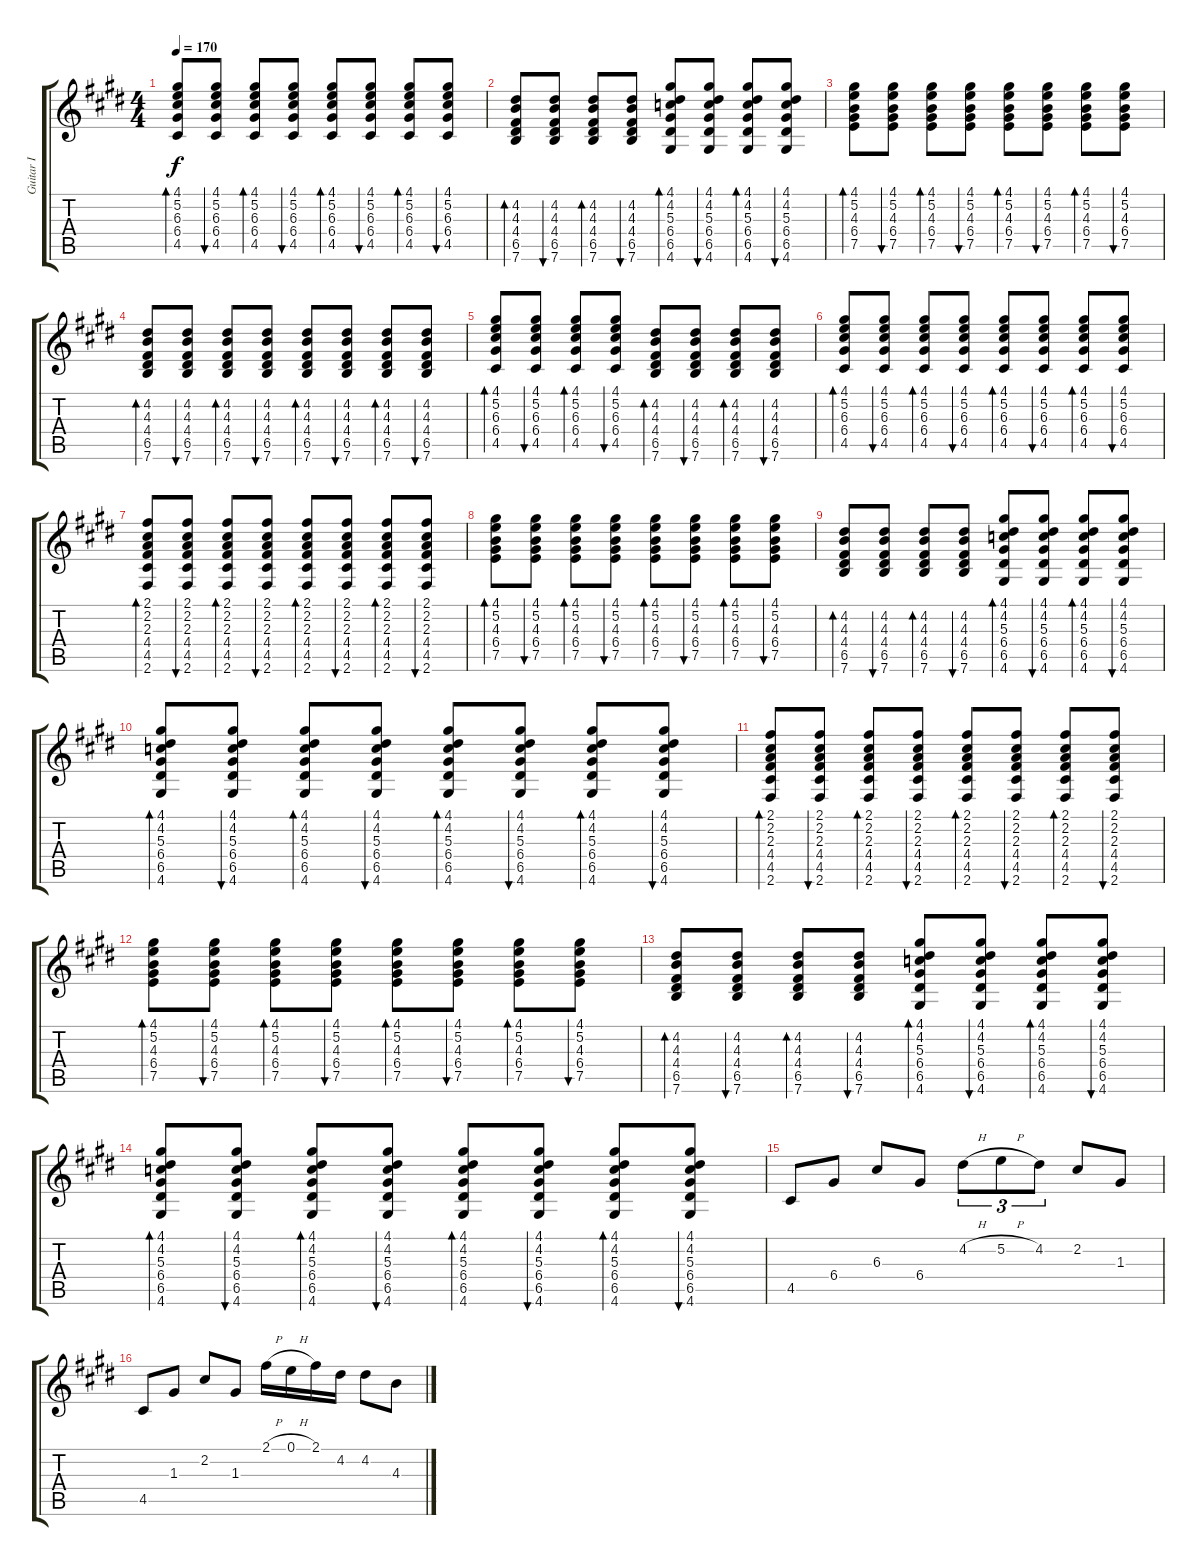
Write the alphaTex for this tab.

\track ("Guitar I" "Guitar I") {instrument acousticguitarnylon}
\staff {score tabs}
\tuning (E4 B3 G3 D3 A2 E2) {hide}
\ts (4 4)
\tempo 170
\clef g2
\ks c#minor
(4.1 5.2 6.3 6.4 4.5).8{bd 120 dy f} (4.1 5.2 6.3 6.4 4.5).8{bu 120} (4.1 5.2 6.3 6.4 4.5).8{bd 120} (4.1 5.2 6.3 6.4 4.5).8{bu 120} (4.1 5.2 6.3 6.4 4.5).8{bd 120} (4.1 5.2 6.3 6.4 4.5).8{bu 120} (4.1 5.2 6.3 6.4 4.5).8{bd 120} (4.1 5.2 6.3 6.4 4.5).8{bu 120} |
(4.2 4.3 4.4 6.5 7.6).8{bd 120} (4.2 4.3 4.4 6.5 7.6).8{bu 120} (4.2 4.3 4.4 6.5 7.6).8{bd 120} (4.2 4.3 4.4 6.5 7.6).8{bu 120} (4.1 4.2 5.3 6.4 6.5 4.6).8{bd 120} (4.1 4.2 5.3 6.4 6.5 4.6).8{bu 120} (4.1 4.2 5.3 6.4 6.5 4.6).8{bd 120} (4.1 4.2 5.3 6.4 6.5 4.6).8{bu 120} |
(4.1 5.2 4.3 6.4 7.5).8{bd 120} (4.1 5.2 4.3 6.4 7.5).8{bu 120} (4.1 5.2 4.3 6.4 7.5).8{bd 120} (4.1 5.2 4.3 6.4 7.5).8{bu 120} (4.1 5.2 4.3 6.4 7.5).8{bd 120} (4.1 5.2 4.3 6.4 7.5).8{bu 120} (4.1 5.2 4.3 6.4 7.5).8{bd 120} (4.1 5.2 4.3 6.4 7.5).8{bu 120} |
(4.2 4.3 4.4 6.5 7.6).8{bd 120} (4.2 4.3 4.4 6.5 7.6).8{bu 120} (4.2 4.3 4.4 6.5 7.6).8{bd 120} (4.2 4.3 4.4 6.5 7.6).8{bu 120} (4.2 4.3 4.4 6.5 7.6).8{bd 120} (4.2 4.3 4.4 6.5 7.6).8{bu 120} (4.2 4.3 4.4 6.5 7.6).8{bd 120} (4.2 4.3 4.4 6.5 7.6).8{bu 120} |
(4.1 5.2 6.3 6.4 4.5).8{bd 120} (4.1 5.2 6.3 6.4 4.5).8{bu 120} (4.1 5.2 6.3 6.4 4.5).8{bd 120} (4.1 5.2 6.3 6.4 4.5).8{bu 120} (4.2 4.3 4.4 6.5 7.6).8{bd 120} (4.2 4.3 4.4 6.5 7.6).8{bu 120} (4.2 4.3 4.4 6.5 7.6).8{bd 120} (4.2 4.3 4.4 6.5 7.6).8{bu 120} |
(4.1 5.2 6.3 6.4 4.5).8{bd 120} (4.1 5.2 6.3 6.4 4.5).8{bu 120} (4.1 5.2 6.3 6.4 4.5).8{bd 120} (4.1 5.2 6.3 6.4 4.5).8{bu 120} (4.1 5.2 6.3 6.4 4.5).8{bd 120} (4.1 5.2 6.3 6.4 4.5).8{bu 120} (4.1 5.2 6.3 6.4 4.5).8{bd 120} (4.1 5.2 6.3 6.4 4.5).8{bu 120} |
(2.1 2.2 2.3 4.4 4.5 2.6).8{bd 120} (2.1 2.2 2.3 4.4 4.5 2.6).8{bu 120} (2.1 2.2 2.3 4.4 4.5 2.6).8{bd 120} (2.1 2.2 2.3 4.4 4.5 2.6).8{bu 120} (2.1 2.2 2.3 4.4 4.5 2.6).8{bd 120} (2.1 2.2 2.3 4.4 4.5 2.6).8{bu 120} (2.1 2.2 2.3 4.4 4.5 2.6).8{bd 120} (2.1 2.2 2.3 4.4 4.5 2.6).8{bu 120} |
(4.1 5.2 4.3 6.4 7.5).8{bd 120} (4.1 5.2 4.3 6.4 7.5).8{bu 120} (4.1 5.2 4.3 6.4 7.5).8{bd 120} (4.1 5.2 4.3 6.4 7.5).8{bu 120} (4.1 5.2 4.3 6.4 7.5).8{bd 120} (4.1 5.2 4.3 6.4 7.5).8{bu 120} (4.1 5.2 4.3 6.4 7.5).8{bd 120} (4.1 5.2 4.3 6.4 7.5).8{bu 120} |
(4.2 4.3 4.4 6.5 7.6).8{bd 120} (4.2 4.3 4.4 6.5 7.6).8{bu 120} (4.2 4.3 4.4 6.5 7.6).8{bd 120} (4.2 4.3 4.4 6.5 7.6).8{bu 120} (4.1 4.2 5.3 6.4 6.5 4.6).8{bd 120} (4.1 4.2 5.3 6.4 6.5 4.6).8{bu 120} (4.1 4.2 5.3 6.4 6.5 4.6).8{bd 120} (4.1 4.2 5.3 6.4 6.5 4.6).8{bu 120} |
(4.1 4.2 5.3 6.4 6.5 4.6).8{bd 120} (4.1 4.2 5.3 6.4 6.5 4.6).8{bu 120} (4.1 4.2 5.3 6.4 6.5 4.6).8{bd 120} (4.1 4.2 5.3 6.4 6.5 4.6).8{bu 120} (4.1 4.2 5.3 6.4 6.5 4.6).8{bd 120} (4.1 4.2 5.3 6.4 6.5 4.6).8{bu 120} (4.1 4.2 5.3 6.4 6.5 4.6).8{bd 120} (4.1 4.2 5.3 6.4 6.5 4.6).8{bu 120} |
(2.1 2.2 2.3 4.4 4.5 2.6).8{bd 120} (2.1 2.2 2.3 4.4 4.5 2.6).8{bu 120} (2.1 2.2 2.3 4.4 4.5 2.6).8{bd 120} (2.1 2.2 2.3 4.4 4.5 2.6).8{bu 120} (2.1 2.2 2.3 4.4 4.5 2.6).8{bd 120} (2.1 2.2 2.3 4.4 4.5 2.6).8{bu 120} (2.1 2.2 2.3 4.4 4.5 2.6).8{bd 120} (2.1 2.2 2.3 4.4 4.5 2.6).8{bu 120} |
(4.1 5.2 4.3 6.4 7.5).8{bd 120} (4.1 5.2 4.3 6.4 7.5).8{bu 120} (4.1 5.2 4.3 6.4 7.5).8{bd 120} (4.1 5.2 4.3 6.4 7.5).8{bu 120} (4.1 5.2 4.3 6.4 7.5).8{bd 120} (4.1 5.2 4.3 6.4 7.5).8{bu 120} (4.1 5.2 4.3 6.4 7.5).8{bd 120} (4.1 5.2 4.3 6.4 7.5).8{bu 120} |
(4.2 4.3 4.4 6.5 7.6).8{bd 120} (4.2 4.3 4.4 6.5 7.6).8{bu 120} (4.2 4.3 4.4 6.5 7.6).8{bd 120} (4.2 4.3 4.4 6.5 7.6).8{bu 120} (4.1 4.2 5.3 6.4 6.5 4.6).8{bd 120} (4.1 4.2 5.3 6.4 6.5 4.6).8{bu 120} (4.1 4.2 5.3 6.4 6.5 4.6).8{bd 120} (4.1 4.2 5.3 6.4 6.5 4.6).8{bu 120} |
(4.1 4.2 5.3 6.4 6.5 4.6).8{bd 120} (4.1 4.2 5.3 6.4 6.5 4.6).8{bu 120} (4.1 4.2 5.3 6.4 6.5 4.6).8{bd 120} (4.1 4.2 5.3 6.4 6.5 4.6).8{bu 120} (4.1 4.2 5.3 6.4 6.5 4.6).8{bd 120} (4.1 4.2 5.3 6.4 6.5 4.6).8{bu 120} (4.1 4.2 5.3 6.4 6.5 4.6).8{bd 120} (4.1 4.2 5.3 6.4 6.5 4.6).8{bu 120} |
4.5.8{volume 12 instrument acousticguitarnylon} 6.4.8 6.3.8 6.4.8 4.2{h}.8{tu (3 2)} 5.2{h}.8{tu (3 2)} 4.2.8{tu (3 2)} 2.2.8 1.3.8 |
4.5.8 1.3.8 2.2.8 1.3.8 2.1{h}.16 0.1{h}.16 2.1.16 4.2.16 4.2.8 4.3.8
